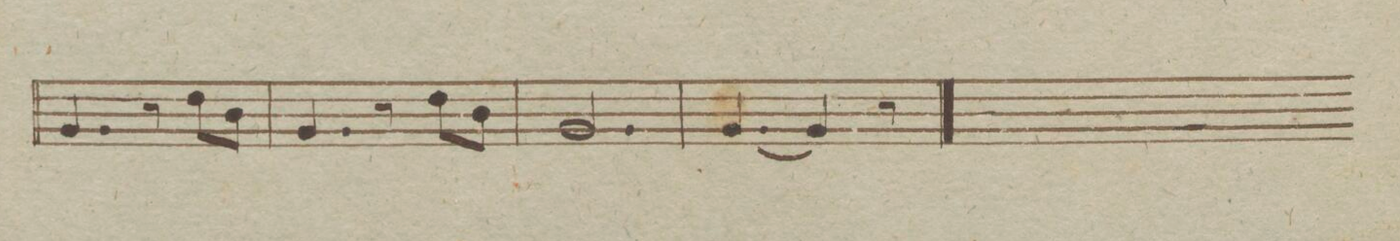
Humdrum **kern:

**kern	**dynam
*I"Trombono.	*
*clefF4	*
*k[b-e-]	*
*met(c)	*
*M6/8	*
4.BB-/	.
8r	.
8F\L	.
8D\J	.
=222	=222
4.BB-/	.
8r	.
8F\L	.
8D\J	.
=223	=223
2.BB-/	.
=224	=224
[4.BB-/	.
4BB-/]	.
8r	.
==	==
*-	*-
